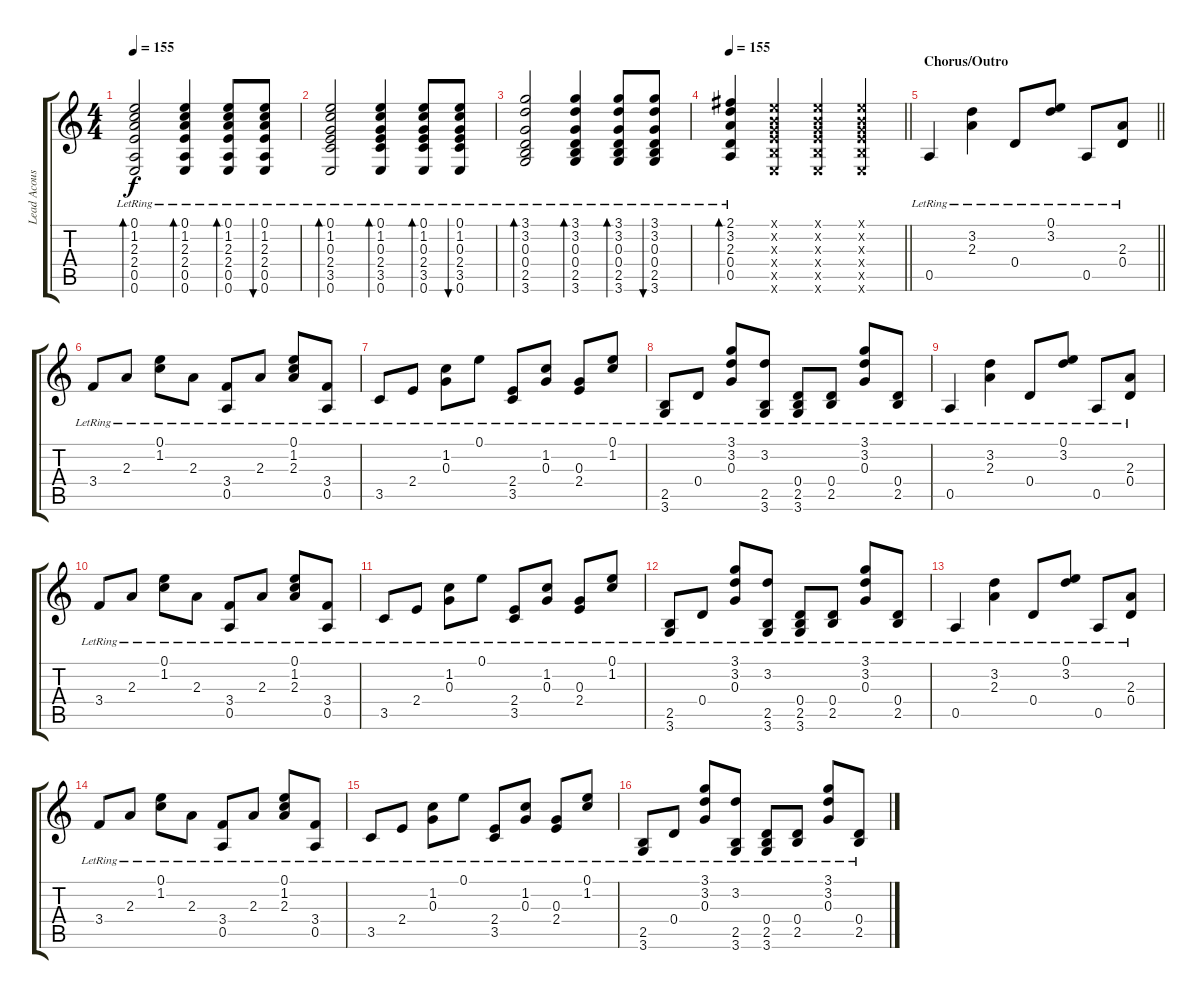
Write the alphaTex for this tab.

\track ("Lead Acoustic Guitar" "Lead Acous") {instrument acousticguitarsteel}
\staff {score tabs}
\tuning (E4 B3 G3 D3 A2 E2) {hide}
\ts (4 4)
\tempo 155
\clef g2
\ks c
(0.1{lr} 1.2{lr} 2.3{lr} 2.4{lr} 0.5{lr} 0.6{lr}).2{bd 60 dy f} (0.1{lr} 1.2{lr} 2.3{lr} 2.4{lr} 0.5{lr} 0.6{lr}).4{bd 60} (0.1{lr} 1.2{lr} 2.3{lr} 2.4{lr} 0.5{lr} 0.6{lr}).8{bd 60} (0.1{lr} 1.2{lr} 2.3{lr} 2.4{lr} 0.5{lr} 0.6{lr}).8{bu 60} |
(0.1{lr} 1.2{lr} 0.3{lr} 2.4{lr} 3.5{lr} 0.6{lr}).2{bd 60} (0.1{lr} 1.2{lr} 0.3{lr} 2.4{lr} 3.5{lr} 0.6{lr}).4{bd 60} (0.1{lr} 1.2{lr} 0.3{lr} 2.4{lr} 3.5{lr} 0.6{lr}).8{bd 60} (0.1{lr} 1.2{lr} 0.3{lr} 2.4{lr} 3.5{lr} 0.6{lr}).8{bu 60} |
(3.1{lr} 3.2{lr} 0.3{lr} 0.4{lr} 2.5{lr} 3.6{lr}).2{bd 60} (3.1{lr} 3.2{lr} 0.3{lr} 0.4{lr} 2.5{lr} 3.6{lr}).4{bd 60} (3.1{lr} 3.2{lr} 0.3{lr} 0.4{lr} 2.5{lr} 3.6{lr}).8{bd 60} (3.1{lr} 3.2{lr} 0.3{lr} 0.4{lr} 2.5{lr} 3.6{lr}).8{bu 60} |
\tempo 155
\barLineRight lightlight
(2.1{lr} 3.2{lr} 2.3{lr} 0.4{lr} 0.5{lr}).4{bd 60} (0.1{x} 0.2{x} 0.3{x} 2.4{x} 2.5{x} 0.6{x}).4 (0.1{x} 0.2{x} 0.3{x} 2.4{x} 2.5{x} 0.6{x}).4 (0.1{x} 0.2{x} 0.3{x} 2.4{x} 2.5{x} 0.6{x}).4 |
\section ("" "Chorus/Outro")
\barLineRight lightlight
0.5{lr}.4 (3.2{lr} 2.3{lr}).4 0.4{lr}.8 (0.1{lr} 3.2{lr}).8 0.5{lr}.8 (2.3{lr} 0.4{lr}).8 |
3.4{lr}.8 2.3{lr}.8 (0.1{lr} 1.2{lr}).8 2.3{lr}.8 (3.4{lr} 0.5{lr}).8 2.3{lr}.8 (0.1{lr} 1.2{lr} 2.3{lr}).8 (3.4{lr} 0.5{lr}).8 |
3.5{lr}.8 2.4{lr}.8 (1.2{lr} 0.3{lr}).8 0.1{lr}.8 (2.4{lr} 3.5{lr}).8 (1.2{lr} 0.3{lr}).8 (0.3{lr} 2.4{lr}).8 (0.1{lr} 1.2{lr}).8 |
(2.5{lr} 3.6{lr}).8 0.4{lr}.8 (3.1{lr} 3.2{lr} 0.3{lr}).8 (3.2{lr} 2.5{lr} 3.6{lr}).8 (0.4{lr} 2.5{lr} 3.6{lr}).8 (0.4{lr} 2.5{lr}).8 (3.1{lr} 3.2{lr} 0.3{lr}).8 (0.4{lr} 2.5{lr}).8 |
0.5{lr}.4 (3.2{lr} 2.3{lr}).4 0.4{lr}.8 (0.1{lr} 3.2{lr}).8 0.5{lr}.8 (2.3{lr} 0.4{lr}).8 |
3.4{lr}.8 2.3{lr}.8 (0.1{lr} 1.2{lr}).8 2.3{lr}.8 (3.4{lr} 0.5{lr}).8 2.3{lr}.8 (0.1{lr} 1.2{lr} 2.3{lr}).8 (3.4{lr} 0.5{lr}).8 |
3.5{lr}.8 2.4{lr}.8 (1.2{lr} 0.3{lr}).8 0.1{lr}.8 (2.4{lr} 3.5{lr}).8 (1.2{lr} 0.3{lr}).8 (0.3{lr} 2.4{lr}).8 (0.1{lr} 1.2{lr}).8 |
(2.5{lr} 3.6{lr}).8 0.4{lr}.8 (3.1{lr} 3.2{lr} 0.3{lr}).8 (3.2{lr} 2.5{lr} 3.6{lr}).8 (0.4{lr} 2.5{lr} 3.6{lr}).8 (0.4{lr} 2.5{lr}).8 (3.1{lr} 3.2{lr} 0.3{lr}).8 (0.4{lr} 2.5{lr}).8 |
0.5{lr}.4 (3.2{lr} 2.3{lr}).4 0.4{lr}.8 (0.1{lr} 3.2{lr}).8 0.5{lr}.8 (2.3{lr} 0.4{lr}).8 |
3.4{lr}.8 2.3{lr}.8 (0.1{lr} 1.2{lr}).8 2.3{lr}.8 (3.4{lr} 0.5{lr}).8 2.3{lr}.8 (0.1{lr} 1.2{lr} 2.3{lr}).8 (3.4{lr} 0.5{lr}).8 |
3.5{lr}.8 2.4{lr}.8 (1.2{lr} 0.3{lr}).8 0.1{lr}.8 (2.4{lr} 3.5{lr}).8 (1.2{lr} 0.3{lr}).8 (0.3{lr} 2.4{lr}).8 (0.1{lr} 1.2{lr}).8 |
(2.5{lr} 3.6{lr}).8 0.4{lr}.8 (3.1{lr} 3.2{lr} 0.3{lr}).8 (3.2{lr} 2.5{lr} 3.6{lr}).8 (0.4{lr} 2.5{lr} 3.6{lr}).8 (0.4{lr} 2.5{lr}).8 (3.1{lr} 3.2{lr} 0.3{lr}).8 (0.4{lr} 2.5{lr}).8
